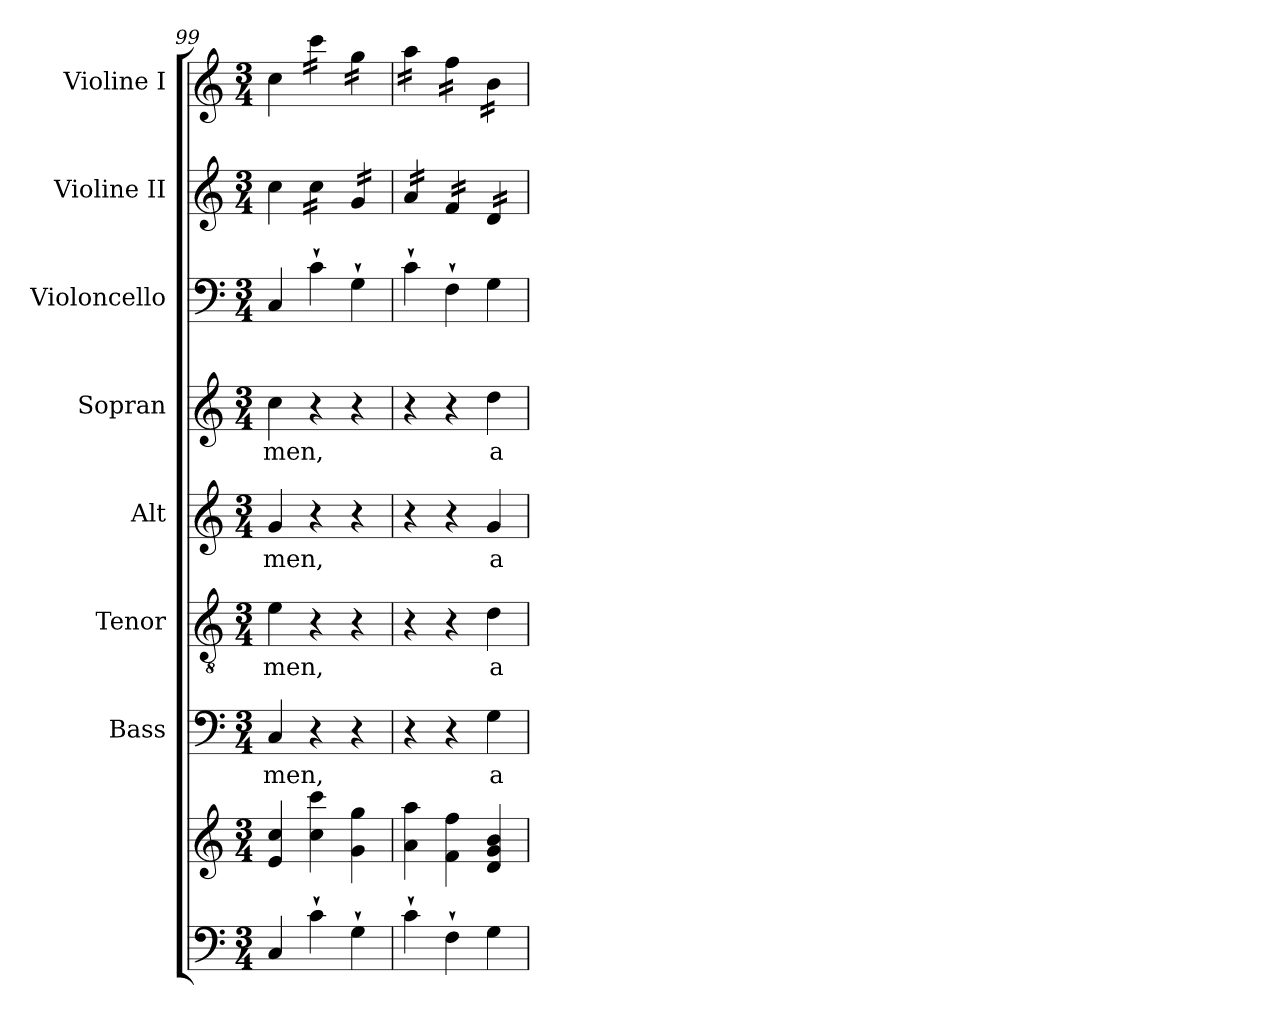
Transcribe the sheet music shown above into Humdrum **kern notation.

**kern	**kern	**kern	**text	**kern	**text	**kern	**text	**kern	**text	**kern	**kern	**kern
*part8	*part8	*part7	*part7	*part6	*part6	*part5	*part5	*part4	*part4	*part3	*part2	*part1
*staff9	*staff8	*staff7	*staff7	*staff6	*staff6	*staff5	*staff5	*staff4	*staff4	*staff3	*staff2	*staff1
*	*	*I"Bass	*	*I"Tenor	*	*I"Alt	*	*I"Sopran	*	*I"Violoncello	*I"Violine II	*I"Violine I
*	*	*I'B.	*	*I'T.	*	*I'A.	*	*I'S.	*	*I'Vc.	*I'Vl. II	*I'Vl. I
*clefF4	*clefG2	*clefF4	*	*clefGv2	*	*clefG2	*	*clefG2	*	*clefF4	*clefG2	*clefG2
*	*	*	*	*	*	*	*	*	*	*ITrd7c12	*	*
*k[]	*k[]	*k[]	*	*k[]	*	*k[]	*	*k[]	*	*k[]	*k[]	*k[]
*C:	*C:	*C:	*	*C:	*	*C:	*	*C:	*	*C:	*C:	*C:
*M3/4	*M3/4	*M3/4	*	*M3/4	*	*M3/4	*	*M3/4	*	*M3/4	*M3/4	*M3/4
=99	=99	=99	=99	=99	=99	=99	=99	=99	=99	=99	=99	=99
!	!	!	!LO:LY:b	!	!LO:LY:b	!	!LO:LY:b	!	!LO:LY:b	!	!	!
4C/	4e/ 4cc/	4C/	-men,	4e\	-men,	4g/	-men,	4cc\	-men,	4CC/	4cc\	4cc\
*	*	*	*	*	*	*	*	*	*	*	*tremolo	*
*	*	*	*	*	*	*	*	*	*	*	*	*tremolo
4c`>\	4cc\ 4ccc\	4r	.	4r	.	4r	.	4r	.	4C`>\	16cc\LL	16ccc\LL
.	.	.	.	.	.	.	.	.	.	.	16cc\	16ccc\
.	.	.	.	.	.	.	.	.	.	.	16cc\	16ccc\
.	.	.	.	.	.	.	.	.	.	.	16cc\JJ	16ccc\JJ
4G`>\	4g\ 4gg\	4r	.	4r	.	4r	.	4r	.	4GG`>\	16g/LL	16gg\LL
.	.	.	.	.	.	.	.	.	.	.	16g/	16gg\
.	.	.	.	.	.	.	.	.	.	.	16g/	16gg\
.	.	.	.	.	.	.	.	.	.	.	16g/JJ	16gg\JJ
=100	=100	=100	=100	=100	=100	=100	=100	=100	=100	=100	=100	=100
4c`>\	4a\ 4aa\	4r	.	4r	.	4r	.	4r	.	4C`>\	16a/LL	16aa\LL
.	.	.	.	.	.	.	.	.	.	.	16a/	16aa\
.	.	.	.	.	.	.	.	.	.	.	16a/	16aa\
.	.	.	.	.	.	.	.	.	.	.	16a/JJ	16aa\JJ
4F`>\	4f\ 4ff\	4r	.	4r	.	4r	.	4r	.	4FF`>\	16f/LL	16ff\LL
.	.	.	.	.	.	.	.	.	.	.	16f/	16ff\
.	.	.	.	.	.	.	.	.	.	.	16f/	16ff\
.	.	.	.	.	.	.	.	.	.	.	16f/JJ	16ff\JJ
!	!	!	!LO:LY:b	!	!LO:LY:b	!	!LO:LY:b	!	!LO:LY:b	!	!	!
4G\	4d/ 4g/ 4b/	4G\	a-	4d\	a-	4g/	a-	4dd\	a-	4GG\	16d/LL	16b\LL
.	.	.	.	.	.	.	.	.	.	.	16d/	16b\
.	.	.	.	.	.	.	.	.	.	.	16d/	16b\
.	.	.	.	.	.	.	.	.	.	.	16d/JJ	16b\JJ
*	*	*	*	*	*	*	*	*	*	*	*	*Xtremolo
*	*	*	*	*	*	*	*	*	*	*	*Xtremolo	*
=	=	=	=	=	=	=	=	=	=	=	=	=
*-	*-	*-	*-	*-	*-	*-	*-	*-	*-	*-	*-	*-
